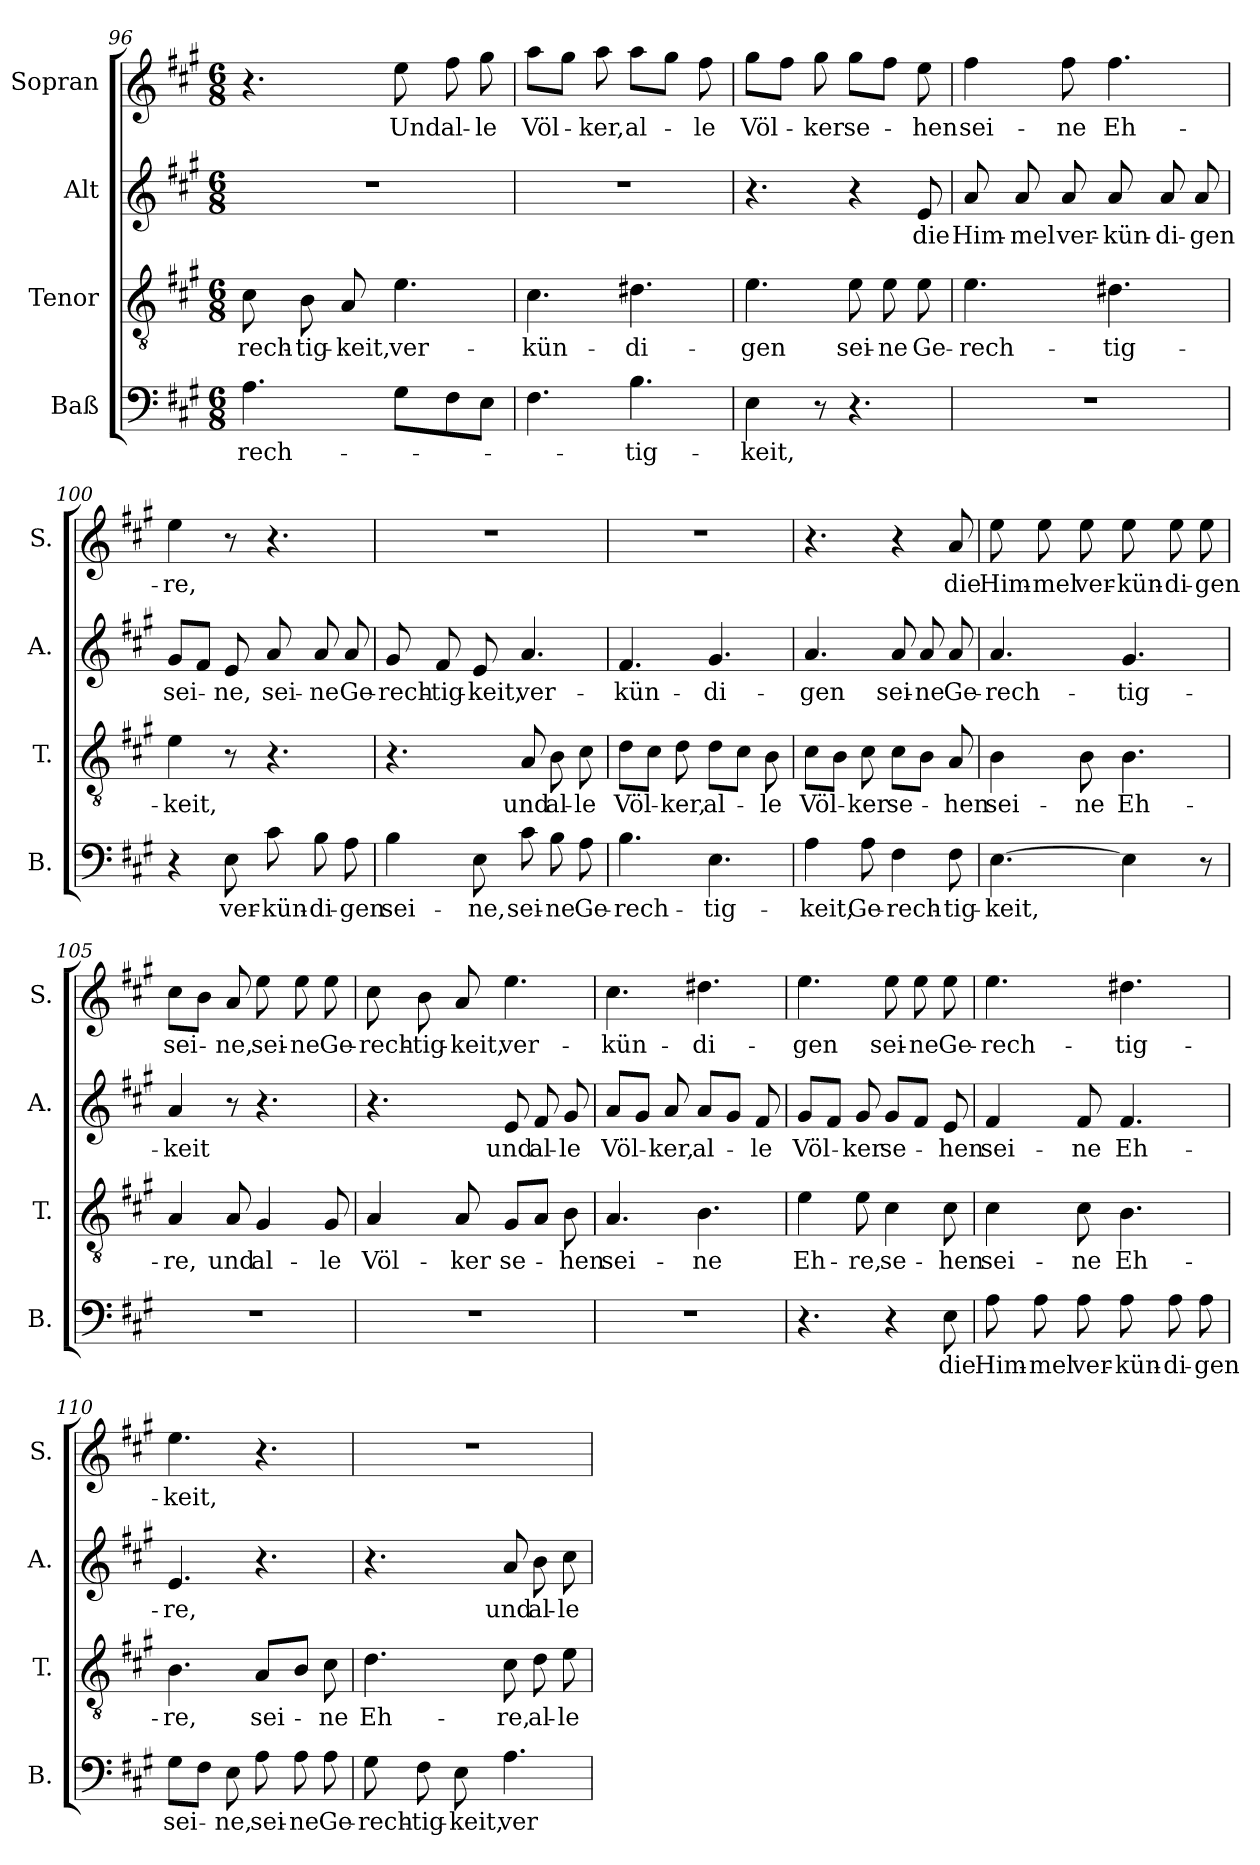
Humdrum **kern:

**kern	**text	**kern	**text	**kern	**text	**kern	**text
*part4	*part4	*part3	*part3	*part2	*part2	*part1	*part1
*staff4	*staff4	*staff3	*staff3	*staff2	*staff2	*staff1	*staff1
*I"Baß	*	*I"Tenor	*	*I"Alt	*	*I"Sopran	*
*I'B.	*	*I'T.	*	*I'A.	*	*I'S.	*
*clefF4	*	*clefGv2	*	*clefG2	*	*clefG2	*
*k[f#c#g#]	*	*k[f#c#g#]	*	*k[f#c#g#]	*	*k[f#c#g#]	*
*A:	*	*A:	*	*A:	*	*A:	*
*M6/8	*	*M6/8	*	*M6/8	*	*M6/8	*
=96	=96	=96	=96	=96	=96	=96	=96
!	!LO:LY:b	!	!LO:LY:b	!	!	!	!
4.A\	-rech-	8c#\	-rech-	2.r	.	4.r	.
!	!	!	!LO:LY:b	!	!	!	!
.	.	8B\	-tig-	.	.	.	.
!	!	!	!LO:LY:b	!	!	!	!
.	.	8A/	-keit,	.	.	.	.
!	!	!	!LO:LY:b	!	!	!	!LO:LY:b
8G#\L	.	4.e\	ver-	.	.	8ee\	Und
!	!	!	!	!	!	!	!LO:LY:b
8F#\	.	.	.	.	.	8ff#\	al-
!	!	!	!	!	!	!	!LO:LY:b
8E\J	.	.	.	.	.	8gg#\	-le
!!LO:PB:g=z
=97	=97	=97	=97	=97	=97	=97	=97
!	!	!	!LO:LY:b	!	!	!	!LO:LY:b
4.F#\	.	4.c#\	-kün-	2.r	.	8aa\L	Völ-
.	.	.	.	.	.	8gg#\J	.
!	!	!	!	!	!	!	!LO:LY:b
.	.	.	.	.	.	8aa\	-ker,
!	!LO:LY:b	!	!LO:LY:b	!	!	!	!LO:LY:b
4.B\	-tig-	4.d#X\	-di-	.	.	8aa\L	al-
.	.	.	.	.	.	8gg#\J	.
!	!	!	!	!	!	!	!LO:LY:b
.	.	.	.	.	.	8ff#\	-le
=98	=98	=98	=98	=98	=98	=98	=98
!	!LO:LY:b	!	!LO:LY:b	!	!	!	!LO:LY:b
4E\	-keit,	4.e\	-gen	4.r	.	8gg#\L	Völ-
.	.	.	.	.	.	8ff#\J	.
!	!	!	!	!	!	!	!LO:LY:b
8r	.	.	.	.	.	8gg#\	-ker
!	!	!	!LO:LY:b	!	!	!	!LO:LY:b
4.r	.	8e\	sei-	4r	.	8gg#\L	se-
!	!	!	!LO:LY:b	!	!	!	!
.	.	8e\	-ne	.	.	8ff#\J	.
!	!	!	!LO:LY:b	!	!LO:LY:b	!	!LO:LY:b
.	.	8e\	Ge-	8e/	die	8ee\	-hen
=99	=99	=99	=99	=99	=99	=99	=99
!	!	!	!LO:LY:b	!	!LO:LY:b	!	!LO:LY:b
2.r	.	4.e\	-rech-	8a/	Him-	4ff#\	sei-
!	!	!	!	!	!LO:LY:b	!	!
.	.	.	.	8a/	-mel	.	.
!	!	!	!	!	!LO:LY:b	!	!LO:LY:b
.	.	.	.	8a/	ver-	8ff#\	-ne
!	!	!	!LO:LY:b	!	!LO:LY:b	!	!LO:LY:b
.	.	4.d#X\	-tig-	8a/	-kün-	4.ff#\	Eh-
!	!	!	!	!	!LO:LY:b	!	!
.	.	.	.	8a/	-di-	.	.
!	!	!	!	!	!LO:LY:b	!	!
.	.	.	.	8a/	-gen	.	.
=100	=100	=100	=100	=100	=100	=100	=100
!	!	!	!LO:LY:b	!	!LO:LY:b	!	!LO:LY:b
4r	.	4e\	-keit,	8g#/L	sei-	4ee\	-re,
.	.	.	.	8f#/J	.	.	.
!	!LO:LY:b	!	!	!	!LO:LY:b	!	!
8E\	ver-	8r	.	8e/	-ne,	8r	.
!	!LO:LY:b	!	!	!	!LO:LY:b	!	!
8c#\	-kün-	4.r	.	8a/	sei-	4.r	.
!	!LO:LY:b	!	!	!	!LO:LY:b	!	!
8B\	-di-	.	.	8a/	-ne	.	.
!	!LO:LY:b	!	!	!	!LO:LY:b	!	!
8A\	-gen	.	.	8a/	Ge-	.	.
!!LO:LB:g=z
=101	=101	=101	=101	=101	=101	=101	=101
!	!LO:LY:b	!	!	!	!LO:LY:b	!	!
4B\	sei-	4.r	.	8g#/	-rech-	2.r	.
!	!	!	!	!	!LO:LY:b	!	!
.	.	.	.	8f#/	-tig-	.	.
!	!LO:LY:b	!	!	!	!LO:LY:b	!	!
8E\	-ne,	.	.	8e/	-keit,	.	.
!	!LO:LY:b	!	!LO:LY:b	!	!LO:LY:b	!	!
8c#\	sei-	8A/	und	4.a/	ver-	.	.
!	!LO:LY:b	!	!LO:LY:b	!	!	!	!
8B\	-ne	8B\	al-	.	.	.	.
!	!LO:LY:b	!	!LO:LY:b	!	!	!	!
8A\	Ge-	8c#\	-le	.	.	.	.
=102	=102	=102	=102	=102	=102	=102	=102
!	!LO:LY:b	!	!LO:LY:b	!	!LO:LY:b	!	!
4.B\	-rech-	8d\L	Völ-	4.f#/	-kün-	2.r	.
.	.	8c#\J	.	.	.	.	.
!	!	!	!LO:LY:b	!	!	!	!
.	.	8d\	-ker,	.	.	.	.
!	!LO:LY:b	!	!LO:LY:b	!	!LO:LY:b	!	!
4.E\	-tig-	8d\L	al-	4.g#/	-di-	.	.
.	.	8c#\J	.	.	.	.	.
!	!	!	!LO:LY:b	!	!	!	!
.	.	8B\	-le	.	.	.	.
=103	=103	=103	=103	=103	=103	=103	=103
!	!LO:LY:b	!	!LO:LY:b	!	!LO:LY:b	!	!
4A\	-keit,	8c#\L	Völ-	4.a/	-gen	4.r	.
.	.	8B\J	.	.	.	.	.
!	!LO:LY:b	!	!LO:LY:b	!	!	!	!
8A\	Ge-	8c#\	-ker	.	.	.	.
!	!LO:LY:b	!	!LO:LY:b	!	!LO:LY:b	!	!
4F#\	-rech-	8c#\L	se-	8a/	sei-	4r	.
!	!	!	!	!	!LO:LY:b	!	!
.	.	8B\J	.	8a/	-ne	.	.
!	!LO:LY:b	!	!LO:LY:b	!	!LO:LY:b	!	!LO:LY:b
8F#\	-tig-	8A/	-hen	8a/	Ge-	8a/	die
=104	=104	=104	=104	=104	=104	=104	=104
!	!LO:LY:b	!	!LO:LY:b	!	!LO:LY:b	!	!LO:LY:b
[4.E\	-keit,	4B\	sei-	4.a/	-rech-	8ee\	Him-
!	!	!	!	!	!	!	!LO:LY:b
.	.	.	.	.	.	8ee\	-mel
!	!	!	!LO:LY:b	!	!	!	!LO:LY:b
.	.	8B\	-ne	.	.	8ee\	ver-
!	!	!	!LO:LY:b	!	!LO:LY:b	!	!LO:LY:b
4E\]	.	4.B\	Eh-	4.g#/	-tig-	8ee\	-kün-
!	!	!	!	!	!	!	!LO:LY:b
.	.	.	.	.	.	8ee\	-di-
!	!	!	!	!	!	!	!LO:LY:b
8r	.	.	.	.	.	8ee\	-gen
!!LO:LB:g=z
=105	=105	=105	=105	=105	=105	=105	=105
!	!	!	!LO:LY:b	!	!LO:LY:b	!	!LO:LY:b
2.r	.	4A/	-re,	4a/	-keit	8cc#\L	sei-
.	.	.	.	.	.	8b\J	.
!	!	!	!LO:LY:b	!	!	!	!LO:LY:b
.	.	8A/	und	8r	.	8a/	-ne,
!	!	!	!LO:LY:b	!	!	!	!LO:LY:b
.	.	4G#/	al-	4.r	.	8ee\	sei-
!	!	!	!	!	!	!	!LO:LY:b
.	.	.	.	.	.	8ee\	-ne
!	!	!	!LO:LY:b	!	!	!	!LO:LY:b
.	.	8G#/	-le	.	.	8ee\	Ge-
=106	=106	=106	=106	=106	=106	=106	=106
!	!	!	!LO:LY:b	!	!	!	!LO:LY:b
2.r	.	4A/	Völ-	4.r	.	8cc#\	-rech-
!	!	!	!	!	!	!	!LO:LY:b
.	.	.	.	.	.	8b\	-tig-
!	!	!	!LO:LY:b	!	!	!	!LO:LY:b
.	.	8A/	-ker	.	.	8a/	-keit,
!	!	!	!LO:LY:b	!	!LO:LY:b	!	!LO:LY:b
.	.	8G#/L	se-	8e/	und	4.ee\	ver-
!	!	!	!	!	!LO:LY:b	!	!
.	.	8A/J	.	8f#/	al-	.	.
!	!	!	!LO:LY:b	!	!LO:LY:b	!	!
.	.	8B\	-hen	8g#/	-le	.	.
=107	=107	=107	=107	=107	=107	=107	=107
!	!	!	!LO:LY:b	!	!LO:LY:b	!	!LO:LY:b
2.r	.	4.A/	sei-	8a/L	Völ-	4.cc#\	-kün-
.	.	.	.	8g#/J	.	.	.
!	!	!	!	!	!LO:LY:b	!	!
.	.	.	.	8a/	-ker,	.	.
!	!	!	!LO:LY:b	!	!LO:LY:b	!	!LO:LY:b
.	.	4.B\	-ne	8a/L	al-	4.dd#X\	-di-
.	.	.	.	8g#/J	.	.	.
!	!	!	!	!	!LO:LY:b	!	!
.	.	.	.	8f#/	-le	.	.
=108	=108	=108	=108	=108	=108	=108	=108
!	!	!	!LO:LY:b	!	!LO:LY:b	!	!LO:LY:b
4.r	.	4e\	Eh-	8g#/L	Völ-	4.ee\	-gen
.	.	.	.	8f#/J	.	.	.
!	!	!	!LO:LY:b	!	!LO:LY:b	!	!
.	.	8e\	-re,	8g#/	-ker	.	.
!	!	!	!LO:LY:b	!	!LO:LY:b	!	!LO:LY:b
4r	.	4c#\	se-	8g#/L	se-	8ee\	sei-
!	!	!	!	!	!	!	!LO:LY:b
.	.	.	.	8f#/J	.	8ee\	-ne
!	!LO:LY:b	!	!LO:LY:b	!	!LO:LY:b	!	!LO:LY:b
8E\	die	8c#\	-hen	8e/	-hen	8ee\	Ge-
!!LO:PB:g=z
=109	=109	=109	=109	=109	=109	=109	=109
!	!LO:LY:b	!	!LO:LY:b	!	!LO:LY:b	!	!LO:LY:b
8A\	Him-	4c#\	sei-	4f#/	sei-	4.ee\	-rech-
!	!LO:LY:b	!	!	!	!	!	!
8A\	-mel	.	.	.	.	.	.
!	!LO:LY:b	!	!LO:LY:b	!	!LO:LY:b	!	!
8A\	ver-	8c#\	-ne	8f#/	-ne	.	.
!	!LO:LY:b	!	!LO:LY:b	!	!LO:LY:b	!	!LO:LY:b
8A\	-kün-	4.B\	Eh-	4.f#/	Eh-	4.dd#X\	-tig-
!	!LO:LY:b	!	!	!	!	!	!
8A\	-di-	.	.	.	.	.	.
!	!LO:LY:b	!	!	!	!	!	!
8A\	-gen	.	.	.	.	.	.
=110	=110	=110	=110	=110	=110	=110	=110
!	!LO:LY:b	!	!LO:LY:b	!	!LO:LY:b	!	!LO:LY:b
8G#\L	sei-	4.B\	-re,	4.e/	-re,	4.ee\	-keit,
8F#\J	.	.	.	.	.	.	.
!	!LO:LY:b	!	!	!	!	!	!
8E\	-ne,	.	.	.	.	.	.
!	!LO:LY:b	!	!LO:LY:b	!	!	!	!
8A\	sei-	8A/L	sei-	4.r	.	4.r	.
!	!LO:LY:b	!	!	!	!	!	!
8A\	-ne	8B/J	.	.	.	.	.
!	!LO:LY:b	!	!LO:LY:b	!	!	!	!
8A\	Ge-	8c#\	-ne	.	.	.	.
=111	=111	=111	=111	=111	=111	=111	=111
!	!LO:LY:b	!	!LO:LY:b	!	!	!	!
8G#\	-rech-	4.d\	Eh-	4.r	.	2.r	.
!	!LO:LY:b	!	!	!	!	!	!
8F#\	-tig-	.	.	.	.	.	.
!	!LO:LY:b	!	!	!	!	!	!
8E\	-keit,	.	.	.	.	.	.
!	!LO:LY:b	!	!LO:LY:b	!	!LO:LY:b	!	!
4.A\	ver-	8c#\	-re,	8a/	und	.	.
!	!	!	!LO:LY:b	!	!LO:LY:b	!	!
.	.	8d\	al-	8b\	al-	.	.
!	!	!	!LO:LY:b	!	!LO:LY:b	!	!
.	.	8e\	-le	8cc#\	-le	.	.
=	=	=	=	=	=	=	=
*-	*-	*-	*-	*-	*-	*-	*-
